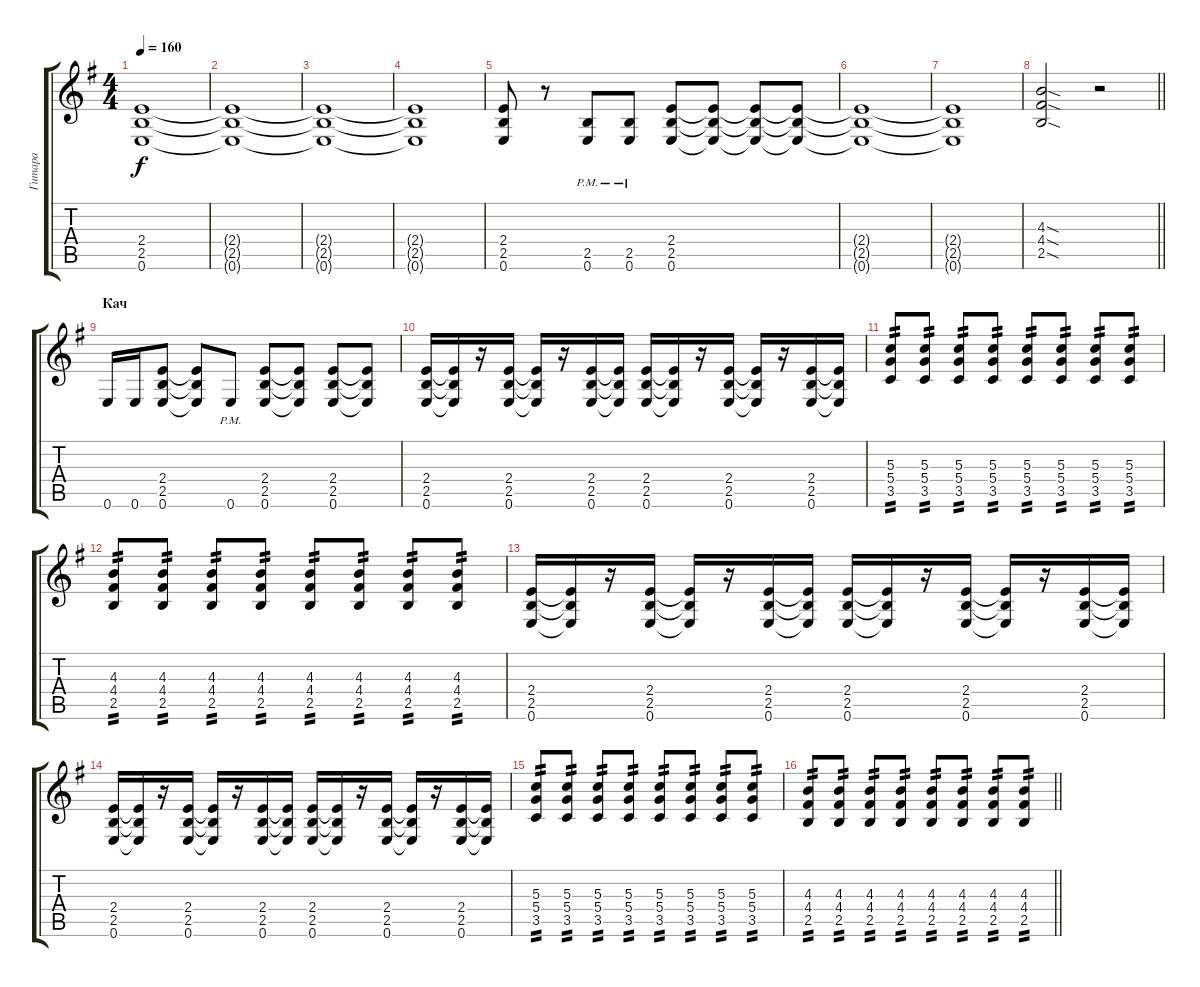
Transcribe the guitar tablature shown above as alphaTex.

\track ("Гитара" "Гитара") {instrument distortionguitar}
\staff {score tabs}
\tuning (E4 B3 G3 D3 A2 E2) {hide}
\ts (4 4)
\section ("" "")
\tempo 160
\clef g2
\ks eminor
(2.4 2.5 0.6).1{dy f} |
(2.4{t} 2.5{t} 0.6{t}).1 |
(2.4{t} 2.5{t} 0.6{t}).1 |
(2.4{t} 2.5{t} 0.6{t}).1 |
(2.4 2.5 0.6).8 r.8 (2.5{pm} 0.6{pm}).8 (2.5{pm} 0.6{pm}).8 (2.4 2.5 0.6).8 (2.4{t} 2.5{t} 0.6{t}).8 (2.4{t} 2.5{t} 0.6{t}).8 (2.4{t} 2.5{t} 0.6{t}).8 |
(2.4{t} 2.5{t} 0.6{t}).1 |
(2.4{t} 2.5{t} 0.6{t}).1 |
\barLineRight lightlight
(4.3{sod} 4.4{sod} 2.5{sod}).2{volume 12} r.2 |
\section ("" "Кач")
0.6.16{balance 8} 0.6.16 (2.4 2.5 0.6).8 (2.4{t} 2.5{t} 0.6{t}).8 0.6{pm}.8 (2.4 2.5 0.6).8 (2.4{t} 2.5{t} 0.6{t}).8 (2.4 2.5 0.6).8 (2.4{t} 2.5{t} 0.6{t}).8 |
(2.4 2.5 0.6).16 (2.4{t} 2.5{t} 0.6{t}).16 r.16 (2.4 2.5 0.6).16 (2.4{t} 2.5{t} 0.6{t}).16 r.16 (2.4 2.5 0.6).16 (2.4{t} 2.5{t} 0.6{t}).16 (2.4 2.5 0.6).16 (2.4{t} 2.5{t} 0.6{t}).16 r.16 (2.4 2.5 0.6).16 (2.4{t} 2.5{t} 0.6{t}).16 r.16 (2.4 2.5 0.6).16 (2.4{t} 2.5{t} 0.6{t}).16 |
(5.3 5.4 3.5).8{tp 2} (5.3 5.4 3.5).8{tp 2} (5.3 5.4 3.5).8{tp 2} (5.3 5.4 3.5).8{tp 2} (5.3 5.4 3.5).8{tp 2} (5.3 5.4 3.5).8{tp 2} (5.3 5.4 3.5).8{tp 2} (5.3 5.4 3.5).8{tp 2} |
(4.3 4.4 2.5).8{tp 2} (4.3 4.4 2.5).8{tp 2} (4.3 4.4 2.5).8{tp 2} (4.3 4.4 2.5).8{tp 2} (4.3 4.4 2.5).8{tp 2} (4.3 4.4 2.5).8{tp 2} (4.3 4.4 2.5).8{tp 2} (4.3 4.4 2.5).8{tp 2} |
(2.4 2.5 0.6).16 (2.4{t} 2.5{t} 0.6{t}).16 r.16 (2.4 2.5 0.6).16 (2.4{t} 2.5{t} 0.6{t}).16 r.16 (2.4 2.5 0.6).16 (2.4{t} 2.5{t} 0.6{t}).16 (2.4 2.5 0.6).16 (2.4{t} 2.5{t} 0.6{t}).16 r.16 (2.4 2.5 0.6).16 (2.4{t} 2.5{t} 0.6{t}).16 r.16 (2.4 2.5 0.6).16 (2.4{t} 2.5{t} 0.6{t}).16 |
(2.4 2.5 0.6).16 (2.4{t} 2.5{t} 0.6{t}).16 r.16 (2.4 2.5 0.6).16 (2.4{t} 2.5{t} 0.6{t}).16 r.16 (2.4 2.5 0.6).16 (2.4{t} 2.5{t} 0.6{t}).16 (2.4 2.5 0.6).16 (2.4{t} 2.5{t} 0.6{t}).16 r.16 (2.4 2.5 0.6).16 (2.4{t} 2.5{t} 0.6{t}).16 r.16 (2.4 2.5 0.6).16 (2.4{t} 2.5{t} 0.6{t}).16 |
(5.3 5.4 3.5).8{tp 2} (5.3 5.4 3.5).8{tp 2} (5.3 5.4 3.5).8{tp 2} (5.3 5.4 3.5).8{tp 2} (5.3 5.4 3.5).8{tp 2} (5.3 5.4 3.5).8{tp 2} (5.3 5.4 3.5).8{tp 2} (5.3 5.4 3.5).8{tp 2} |
\barLineRight lightlight
(4.3 4.4 2.5).8{tp 2} (4.3 4.4 2.5).8{tp 2} (4.3 4.4 2.5).8{tp 2} (4.3 4.4 2.5).8{tp 2} (4.3 4.4 2.5).8{tp 2} (4.3 4.4 2.5).8{tp 2} (4.3 4.4 2.5).8{tp 2} (4.3 4.4 2.5).8{tp 2}
